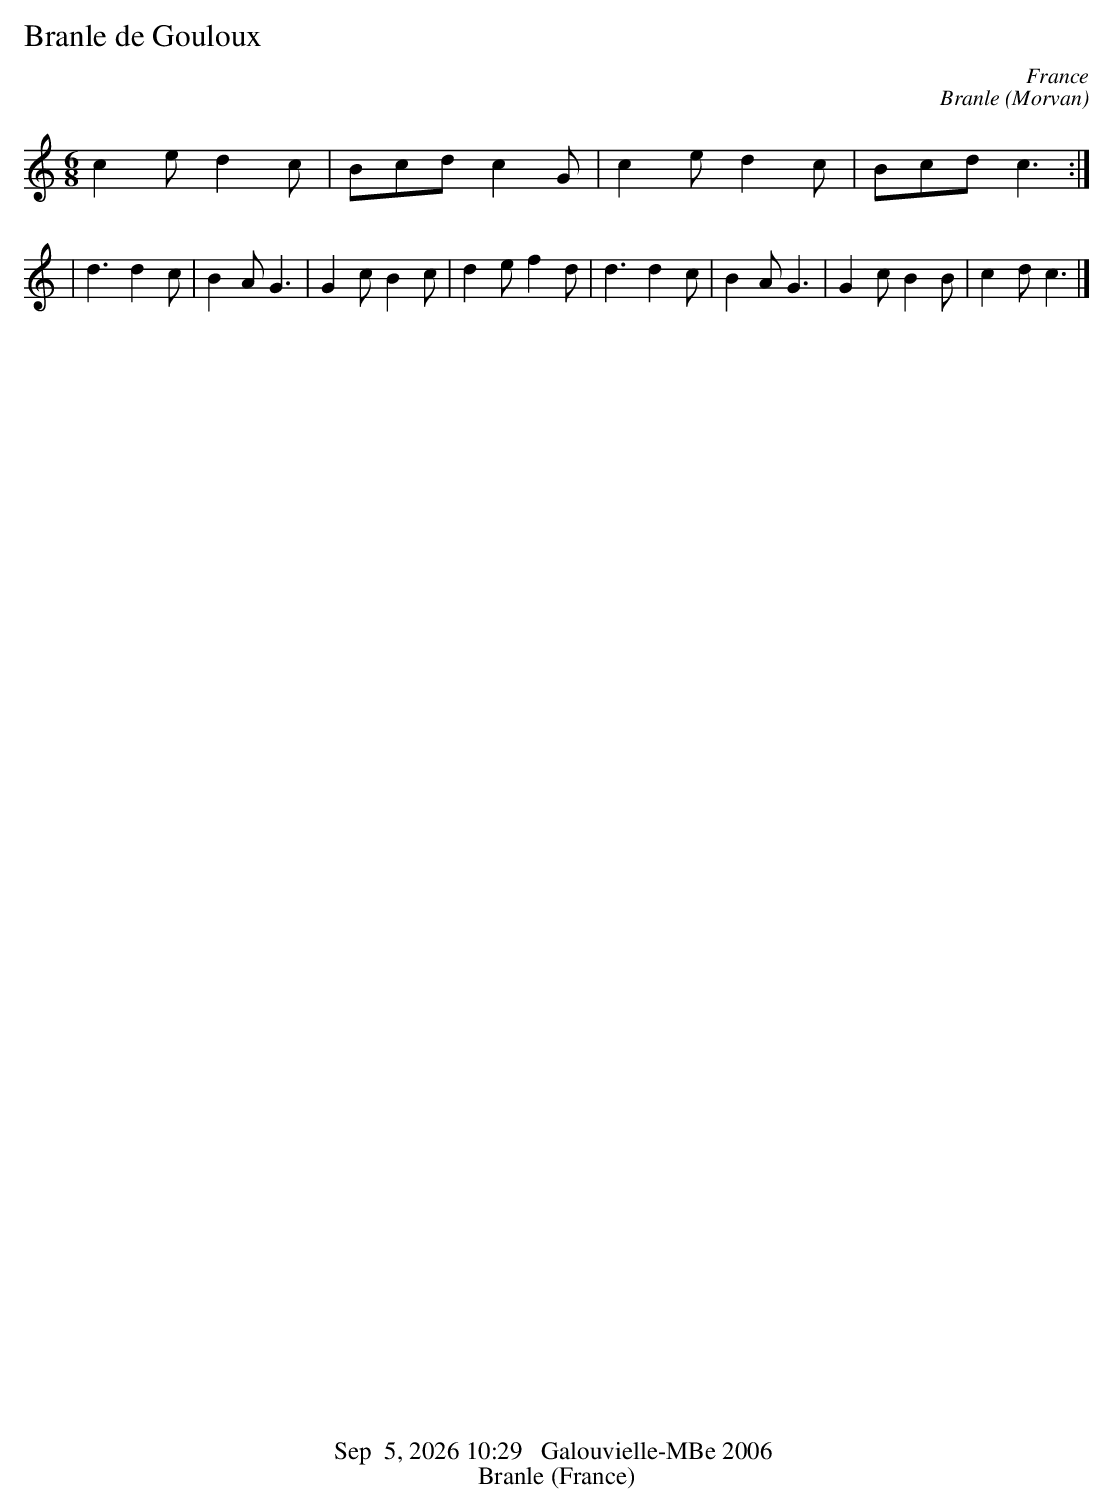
X:1
T:Branle de Gouloux
O:France
M:6/8
K:C
c2ed2c|Bcd c2 G|c2 ed2c|Bcd c3:|
|d3d2c|B2AG3|G2cB2c|d2ef2d|d3d2c|B2AG3|G2cB2B|c2dc3|]
